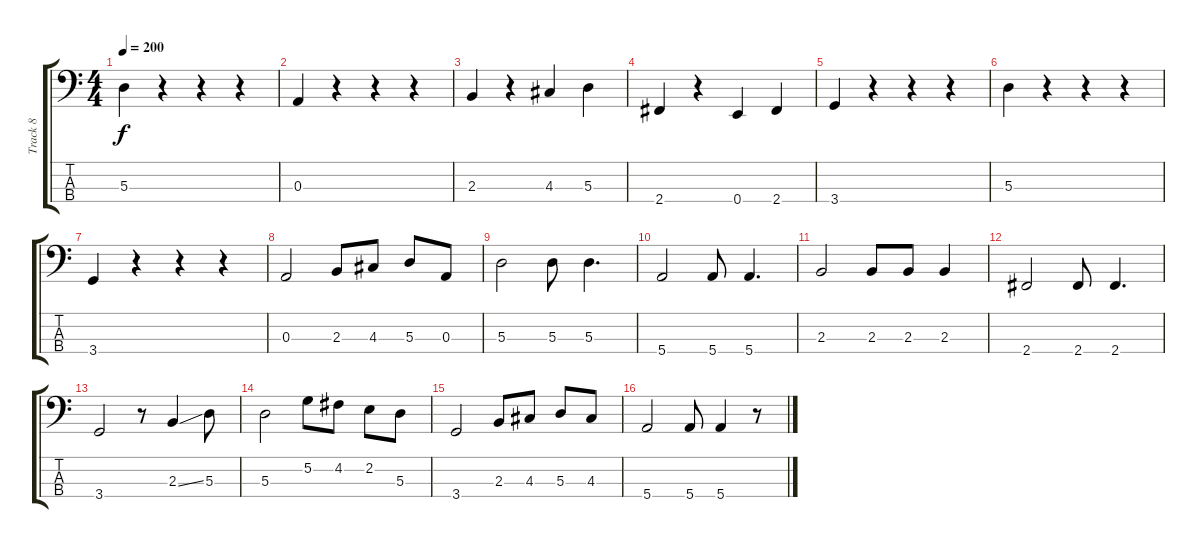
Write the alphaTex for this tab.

\track ("Track 8" "Track 8") {instrument electricbassfinger}
\staff {score tabs}
\tuning (G2 D2 A1 E1) {hide}
\ts (4 4)
\tempo 200
\clef f4
\ks c
5.3.4{dy f} r.4 r.4 r.4 |
0.3.4 r.4 r.4 r.4 |
2.3.4 r.4 4.3.4 5.3.4 |
2.4.4 r.4 0.4.4 2.4.4 |
3.4.4 r.4 r.4 r.4 |
5.3.4 r.4 r.4 r.4 |
3.4.4 r.4 r.4 r.4 |
0.3.2 2.3.8 4.3.8 5.3.8 0.3.8 |
5.3.2 5.3.8 5.3.4{d} |
5.4.2 5.4.8 5.4.4{d} |
2.3.2 2.3.8 2.3.8 2.3.4 |
2.4.2 2.4.8 2.4.4{d} |
3.4.2 r.8 2.3{ss}.4 5.3.8 |
5.3.2 5.2.8 4.2.8 2.2.8 5.3.8 |
3.4.2 2.3.8 4.3.8 5.3.8 4.3.8 |
5.4.2 5.4.8 5.4.4 r.8
